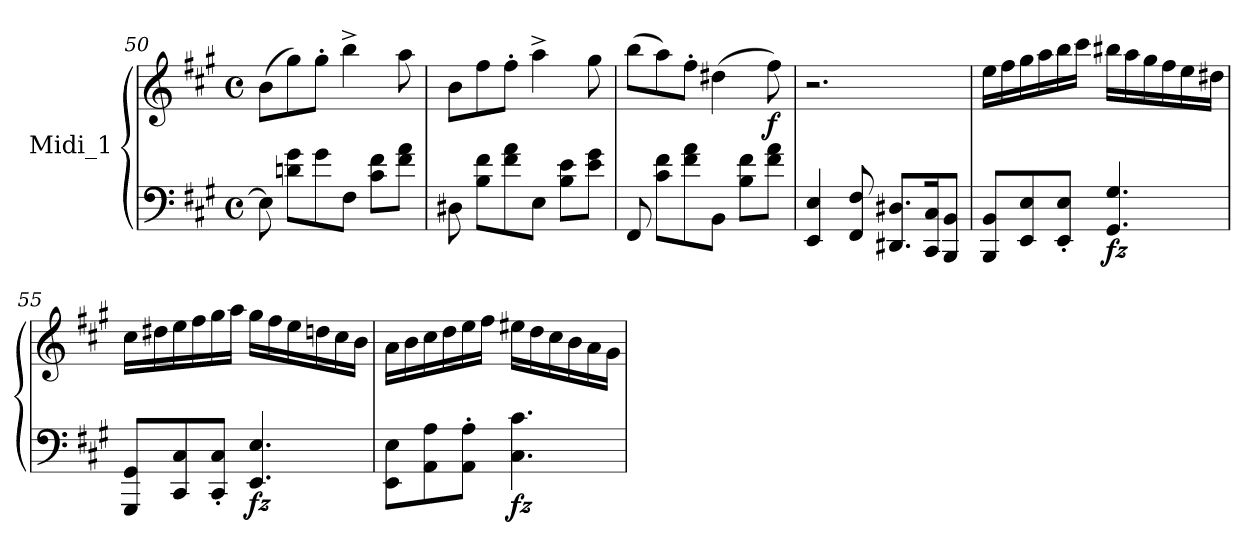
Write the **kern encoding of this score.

**kern	**kern	**dynam
*part1	*part1	*part1
*staff2	*staff1	*staff1/2
*I"Midi_1	*	*
*clefF4	*clefG2	*
*k[f#c#g#]	*k[f#c#g#]	*
*A:	*A:	*
*M4/4	*M4/4	*
*met(c)	*met(c)	*
=50	=50	=50
8E#\]	(8b\L	.
8dni\ 8g#\L	8gg#\)	.
8g#\	8gg#'\J	.
8F#\J	4bb^\	.
8c#\ 8f#\L	.	.
8f#\ 8a\J	8aa\	.
=51	=51	=51
8D#X\	8b\L	.
8B\ 8f#\L	8ff#\	.
8f#\ 8a\	8ff#'\J	.
8E\J	4aa^\	.
8B\ 8e\L	.	.
8e\ 8g#\J	8gg#\	.
!!LO:LB:g=z
=52	=52	=52
8FF#/	(>8bb\L	.
8c#\ 8f#\L	8aa\)	.
8f#\ 8a\	8ff#'\J	.
8BB\J	(>4dd#X\	.
8B\ 8f#\L	.	.
!	!	!LO:DY:b
8f#\ 8a\J	8ff#\)	f
=53	=53	=53
4EE/ 4E/	2.r	.
8FF#/ 8F#/	.	.
8.DD#X/ 8.D#X/L	.	.
16CC#/ 16C#/K	.	.
8BBB/ 8BB/J	.	.
!!LO:LB:g=z
=54	=54	=54
*	*MM85	*
8BBB/ 8BB/L	16ee\LL	.
.	16ff#\	.
8EE/ 8E/	16gg#\	.
.	16aa\	.
8EE/' 8E/'J	16bb\	.
.	16ccc#\JJ	.
!	!	!LO:DY:b=2
4.GG#/ 4.G#/	16bb#X\LL	fz
.	16aa\	.
.	16gg#\	.
.	16ff#\	.
.	16ee\	.
.	16dd#X\JJ	.
=55	=55	=55
8GGG#/ 8GG#/L	16cc#\LL	.
.	16dd#X\	.
8CC#/ 8C#/	16ee\	.
.	16ff#\	.
8CC#/' 8C#/'J	16gg#\	.
.	16aa\JJ	.
!	!	!LO:DY:b=2
4.EE/ 4.E/	16gg#\LL	fz
.	16ff#\	.
.	16ee\	.
.	16ddn\	.
.	16cc#\	.
.	16b\JJ	.
=56	=56	=56
8EE\ 8E\L	16a\LL	.
.	16b\	.
8AA\ 8A\	16cc#\	.
.	16dd\	.
8AA\' 8A\'J	16ee\	.
.	16ff#\JJ	.
!	!	!LO:DY:b=2
4.C#\ 4.c#\	16ee#X\LL	fz
.	16dd\	.
.	16cc#\	.
.	16b\	.
.	16a\	.
.	16g#\JJ	.
=	=	=
*-	*-	*-
